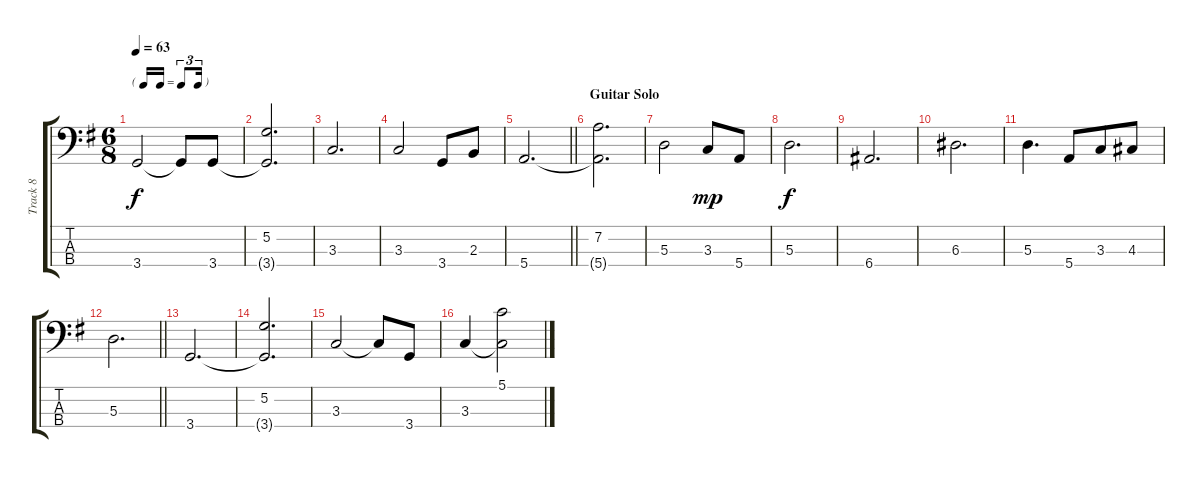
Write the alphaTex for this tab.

\track ("Track 8" "Track 8") {instrument electricbassfinger}
\staff {score tabs}
\tuning (G2 D2 A1 E1) {hide}
\ts (6 8)
\tf triplet16th
\tempo 63
\clef f4
\ks g
3.4.2{dy f} 3.4{t}.8 3.4.8 |
(5.2 3.4{t}).2{d} |
3.3.2{d} |
3.3.2 3.4.8 2.3.8 |
\barLineRight lightlight
5.4.2{d} |
\section ("" "Guitar Solo")
(7.2 5.4{t}).2{d} |
5.3.2 3.3.8{dy mp} 5.4.8 |
5.3.2{d dy f} |
6.4.2{d} |
6.3.2{d} |
5.3.4{d} 5.4.8 3.3.8 4.3.8 |
\barLineRight lightlight
5.3.2{d} |
3.4.2{d} |
(5.2 3.4{t}).2{d} |
3.3.2 3.3{t}.8 3.4.8 |
3.3.4 (5.1 3.3{t}).2
